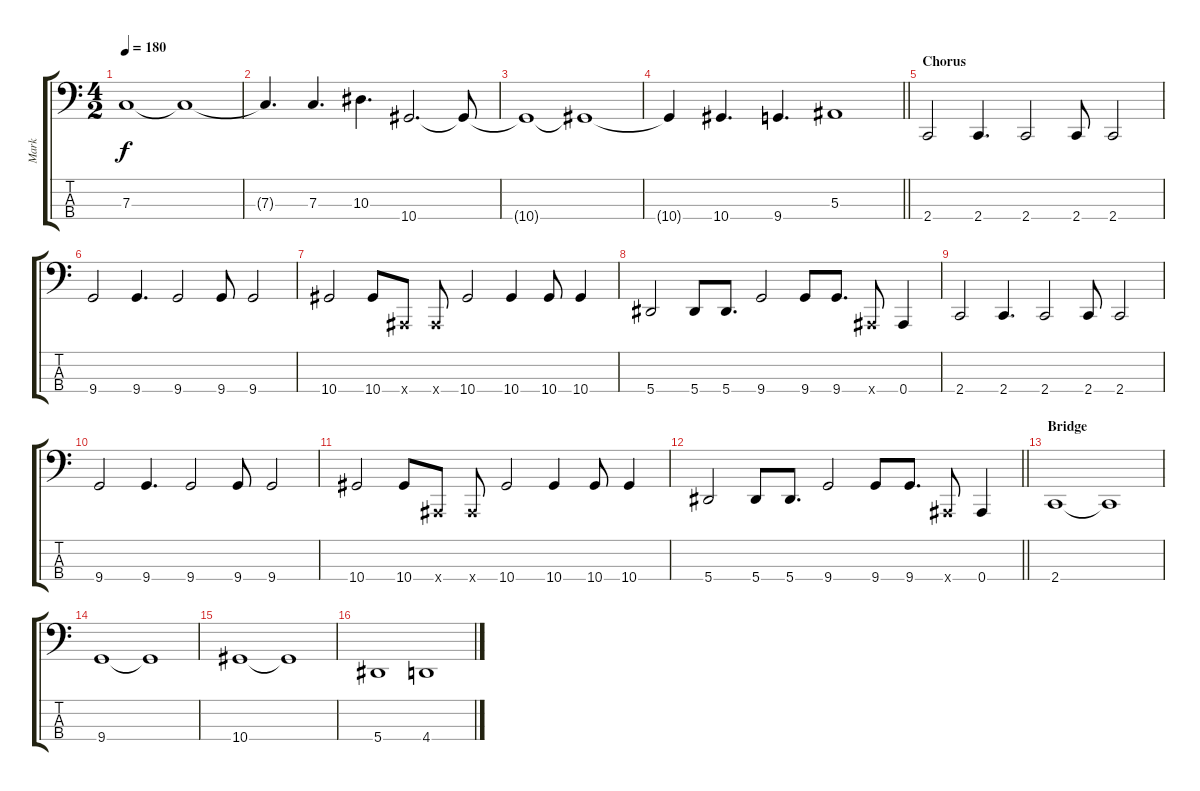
\track ("Mark" "Mark") {instrument electricbasspick}
\staff {score tabs}
\tuning (Eb2 Bb1 F1 Bb0) {hide}
\ts (4 2)
\tempo 180
\clef f4
\ks c
7.3{t}.1{dy f} 7.3{t}.1 |
7.3{t}.4{d} 7.3.4{d} 10.3.4{d} 10.4.2{d} 10.4{t}.8 |
10.4{t}.1 10.4{t}.1 |
\barLineRight lightlight
10.4{t}.4 10.4.4{d} 9.4.4{d} 5.3.1 |
\section ("" "Chorus")
2.4.2 2.4.4{d} 2.4.2 2.4.8 2.4.2 |
9.4.2 9.4.4{d} 9.4.2 9.4.8 9.4.2 |
10.4.2 10.4.8 0.4{x}.8 0.4{x}.8 10.4.2 10.4.4 10.4.8 10.4.4 |
5.4.2 5.4.8 5.4.8{d} 9.4.2 9.4.8 9.4.8{d} 0.4{x}.8 0.4.4 |
2.4.2 2.4.4{d} 2.4.2 2.4.8 2.4.2 |
9.4.2 9.4.4{d} 9.4.2 9.4.8 9.4.2 |
10.4.2 10.4.8 0.4{x}.8 0.4{x}.8 10.4.2 10.4.4 10.4.8 10.4.4 |
\barLineRight lightlight
5.4.2 5.4.8 5.4.8{d} 9.4.2 9.4.8 9.4.8{d} 0.4{x}.8 0.4.4 |
\section ("" "Bridge")
2.4.1 2.4{t}.1 |
9.4.1 9.4{t}.1 |
10.4.1 10.4{t}.1 |
5.4.1 4.4.1
